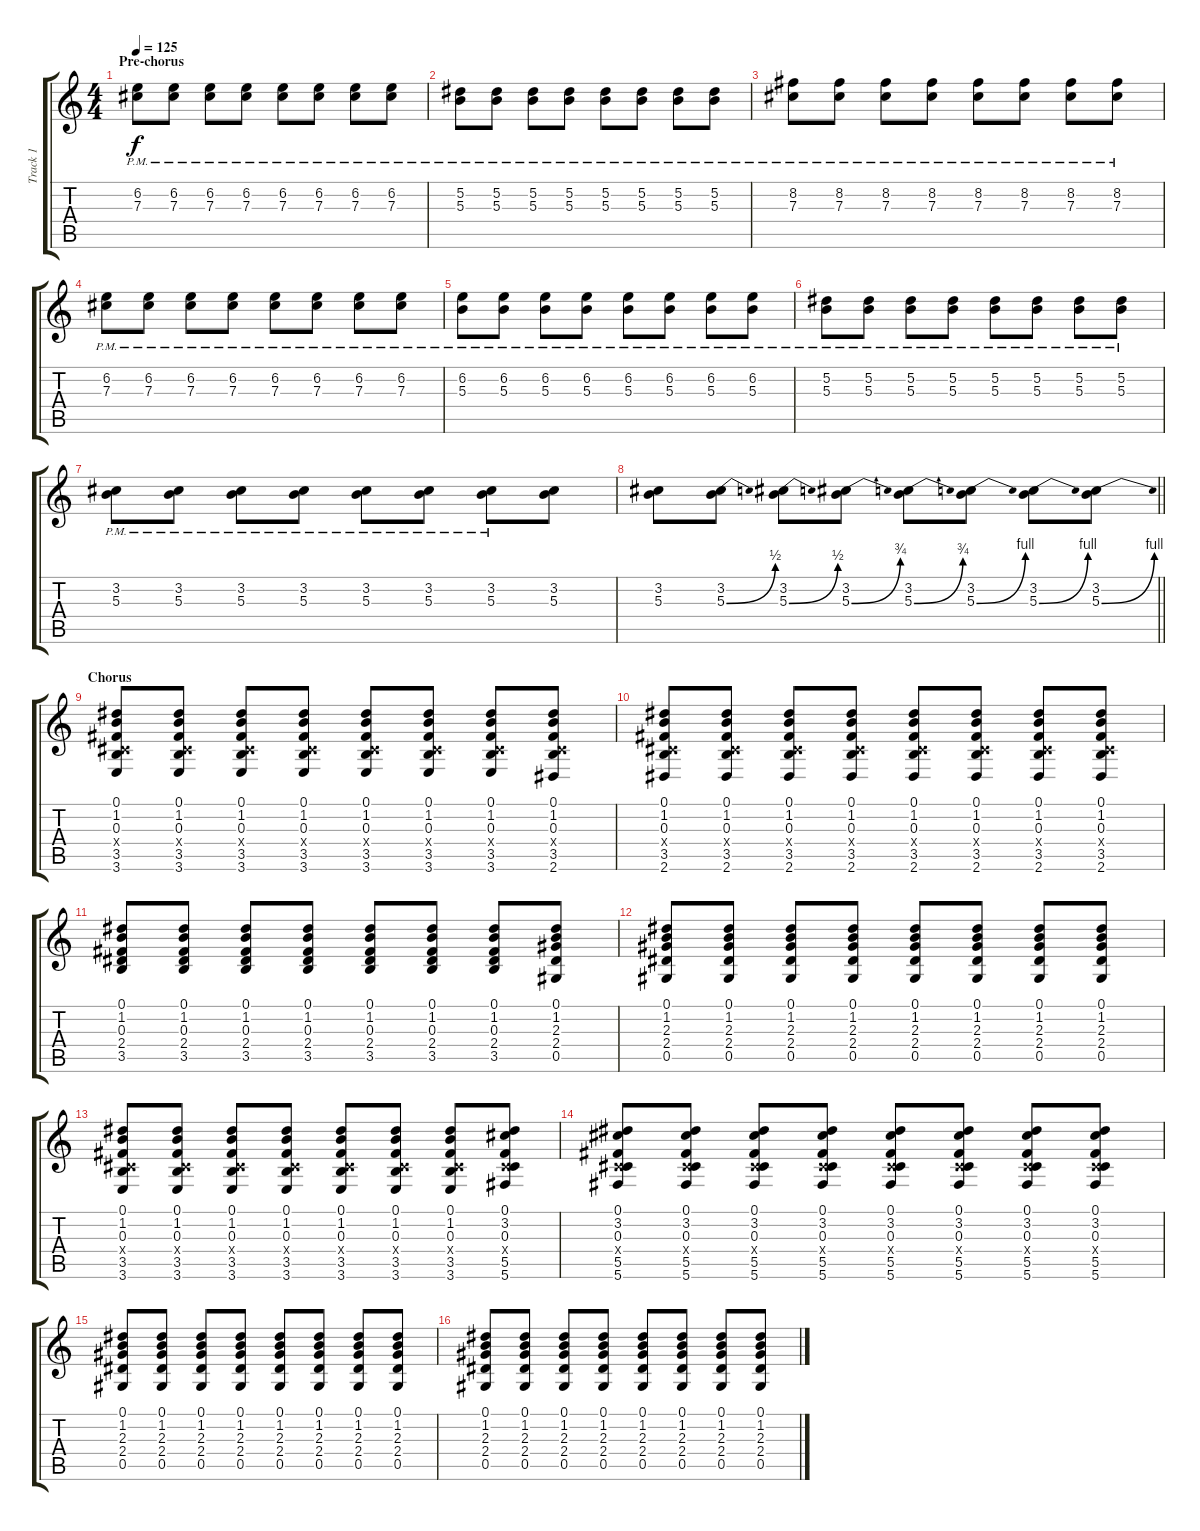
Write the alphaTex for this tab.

\track ("Track 1" "Track 1") {instrument electricguitarjazz}
\staff {score tabs}
\tuning (Eb4 Bb3 Gb3 Db3 Ab2 Db2) {hide}
\ts (4 4)
\section ("" "Pre-chorus")
\tempo 125
\clef g2
\ks c
(6.2{pm} 7.3{pm}).8{dy f} (6.2{pm} 7.3{pm}).8 (6.2{pm} 7.3{pm}).8 (6.2{pm} 7.3{pm}).8 (6.2{pm} 7.3{pm}).8 (6.2{pm} 7.3{pm}).8 (6.2{pm} 7.3{pm}).8 (6.2{pm} 7.3{pm}).8 |
(5.2{pm} 5.3{pm}).8 (5.2{pm} 5.3{pm}).8 (5.2{pm} 5.3{pm}).8 (5.2{pm} 5.3{pm}).8 (5.2{pm} 5.3{pm}).8 (5.2{pm} 5.3{pm}).8 (5.2{pm} 5.3{pm}).8 (5.2{pm} 5.3{pm}).8 |
(8.2{pm} 7.3{pm}).8 (8.2{pm} 7.3{pm}).8 (8.2{pm} 7.3{pm}).8 (8.2{pm} 7.3{pm}).8 (8.2{pm} 7.3{pm}).8 (8.2{pm} 7.3{pm}).8 (8.2{pm} 7.3{pm}).8 (8.2{pm} 7.3{pm}).8 |
(6.2{pm} 7.3{pm}).8 (6.2{pm} 7.3{pm}).8 (6.2{pm} 7.3{pm}).8 (6.2{pm} 7.3{pm}).8 (6.2{pm} 7.3{pm}).8 (6.2{pm} 7.3{pm}).8 (6.2{pm} 7.3{pm}).8 (6.2{pm} 7.3{pm}).8 |
(6.2{pm} 5.3{pm}).8 (6.2{pm} 5.3{pm}).8 (6.2{pm} 5.3{pm}).8 (6.2{pm} 5.3{pm}).8 (6.2{pm} 5.3{pm}).8 (6.2{pm} 5.3{pm}).8 (6.2{pm} 5.3{pm}).8 (6.2{pm} 5.3{pm}).8 |
(5.2{pm} 5.3{pm}).8 (5.2{pm} 5.3{pm}).8 (5.2{pm} 5.3{pm}).8 (5.2{pm} 5.3{pm}).8 (5.2{pm} 5.3{pm}).8 (5.2{pm} 5.3{pm}).8 (5.2{pm} 5.3{pm}).8 (5.2{pm} 5.3{pm}).8 |
(3.2{pm} 5.3{pm}).8 (3.2{pm} 5.3{pm}).8 (3.2{pm} 5.3{pm}).8 (3.2{pm} 5.3{pm}).8 (3.2{pm} 5.3{pm}).8 (3.2{pm} 5.3{pm}).8 (3.2{pm} 5.3{pm}).8 (3.2 5.3).8 |
\barLineRight lightlight
(3.2 5.3).8 (3.2 5.3{be (bend 0 0 60 2)}).8 (3.2 5.3{be (bend 0 0 60 2)}).8 (3.2 5.3{be (bend 0 0 60 3)}).8 (3.2 5.3{be (bend 0 0 60 3)}).8 (3.2 5.3{be (bend 0 0 60 4)}).8 (3.2 5.3{be (bend 0 0 60 4)}).8 (3.2 5.3{be (bend 0 0 60 4)}).8 |
\section ("" "Chorus")
(0.1 1.2 0.3 0.4{x} 3.5 3.6).8{instrument overdrivenguitar} (0.1 1.2 0.3 0.4{x} 3.5 3.6).8 (0.1 1.2 0.3 0.4{x} 3.5 3.6).8 (0.1 1.2 0.3 0.4{x} 3.5 3.6).8 (0.1 1.2 0.3 0.4{x} 3.5 3.6).8 (0.1 1.2 0.3 0.4{x} 3.5 3.6).8 (0.1 1.2 0.3 0.4{x} 3.5 3.6).8 (0.1 1.2 0.3 0.4{x} 3.5 2.6).8 |
(0.1 1.2 0.3 0.4{x} 3.5 2.6).8 (0.1 1.2 0.3 0.4{x} 3.5 2.6).8 (0.1 1.2 0.3 0.4{x} 3.5 2.6).8 (0.1 1.2 0.3 0.4{x} 3.5 2.6).8 (0.1 1.2 0.3 0.4{x} 3.5 2.6).8 (0.1 1.2 0.3 0.4{x} 3.5 2.6).8 (0.1 1.2 0.3 0.4{x} 3.5 2.6).8 (0.1 1.2 0.3 0.4{x} 3.5 2.6).8 |
(0.1 1.2 0.3 2.4 3.5).8 (0.1 1.2 0.3 2.4 3.5).8 (0.1 1.2 0.3 2.4 3.5).8 (0.1 1.2 0.3 2.4 3.5).8 (0.1 1.2 0.3 2.4 3.5).8 (0.1 1.2 0.3 2.4 3.5).8 (0.1 1.2 0.3 2.4 3.5).8 (0.1 1.2 2.3 2.4 0.5).8 |
(0.1 1.2 2.3 2.4 0.5).8 (0.1 1.2 2.3 2.4 0.5).8 (0.1 1.2 2.3 2.4 0.5).8 (0.1 1.2 2.3 2.4 0.5).8 (0.1 1.2 2.3 2.4 0.5).8 (0.1 1.2 2.3 2.4 0.5).8 (0.1 1.2 2.3 2.4 0.5).8 (0.1 1.2 2.3 2.4 0.5).8 |
(0.1 1.2 0.3 0.4{x} 3.5 3.6).8 (0.1 1.2 0.3 0.4{x} 3.5 3.6).8 (0.1 1.2 0.3 0.4{x} 3.5 3.6).8 (0.1 1.2 0.3 0.4{x} 3.5 3.6).8 (0.1 1.2 0.3 0.4{x} 3.5 3.6).8 (0.1 1.2 0.3 0.4{x} 3.5 3.6).8 (0.1 1.2 0.3 0.4{x} 3.5 3.6).8 (0.1 3.2 0.3 0.4{x} 5.5 5.6).8 |
(0.1 3.2 0.3 0.4{x} 5.5 5.6).8 (0.1 3.2 0.3 0.4{x} 5.5 5.6).8 (0.1 3.2 0.3 0.4{x} 5.5 5.6).8 (0.1 3.2 0.3 0.4{x} 5.5 5.6).8 (0.1 3.2 0.3 0.4{x} 5.5 5.6).8 (0.1 3.2 0.3 0.4{x} 5.5 5.6).8 (0.1 3.2 0.3 0.4{x} 5.5 5.6).8 (0.1 3.2 0.3 0.4{x} 5.5 5.6).8 |
(0.1 1.2 2.3 2.4 0.5).8 (0.1 1.2 2.3 2.4 0.5).8 (0.1 1.2 2.3 2.4 0.5).8 (0.1 1.2 2.3 2.4 0.5).8 (0.1 1.2 2.3 2.4 0.5).8 (0.1 1.2 2.3 2.4 0.5).8 (0.1 1.2 2.3 2.4 0.5).8 (0.1 1.2 2.3 2.4 0.5).8 |
(0.1 1.2 2.3 2.4 0.5).8 (0.1 1.2 2.3 2.4 0.5).8 (0.1 1.2 2.3 2.4 0.5).8 (0.1 1.2 2.3 2.4 0.5).8 (0.1 1.2 2.3 2.4 0.5).8 (0.1 1.2 2.3 2.4 0.5).8 (0.1 1.2 2.3 2.4 0.5).8 (0.1 1.2 2.3 2.4 0.5).8
